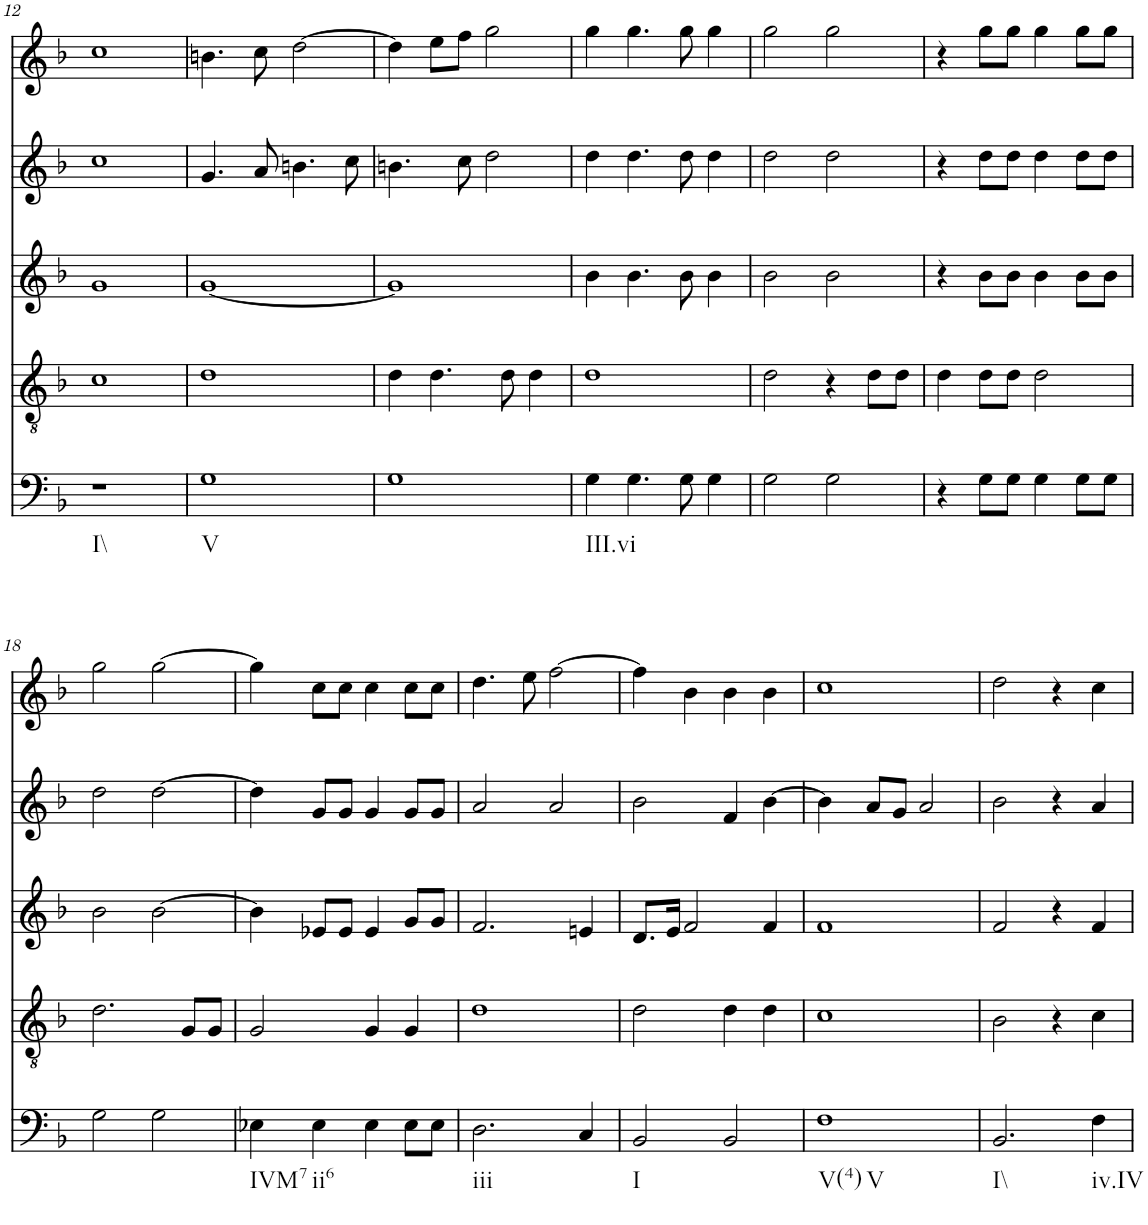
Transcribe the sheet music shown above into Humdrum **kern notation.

**kern	**kern	**kern	**kern	**kern
*part5	*part4	*part3	*part2	*part1
*staff5	*staff4	*staff3	*staff2	*staff1
*I"vox	*I"vox	*I"vox	*I"vox	*I"vox
!!LO:PB:g=z
*clefF4	*clefGv2	*clefG2	*clefG2	*clefG2
*k[b-]	*k[b-]	*k[b-]	*k[b-]	*k[b-]
*M4/4	*M4/4	*M4/4	*M4/4	*M4/4
=12	=12	=12	=12	=12
!LO:TX:b:t=I\\	!	!	!	!
1r	1c	1g	1cc	1cc
=13	=13	=13	=13	=13
!LO:TX:b:t=V	!	!	!	!
1G	1d	[1g	4.g/	4.bn\
.	.	.	8a/	8cc\
.	.	.	4.bn\	[2dd\
.	.	.	8cc\	.
=14	=14	=14	=14	=14
1G	4d\	1g]	4.bn\	4dd\]
.	4.d\	.	.	8ee\L
.	.	.	8cc\	8ff\J
.	.	.	2dd\	2gg\
.	8d\	.	.	.
.	4d\	.	.	.
=15	=15	=15	=15	=15
!LO:TX:b:t=III.vi	!	!	!	!
4G\	1d	4b-\	4dd\	4gg\
4.G\	.	4.b-\	4.dd\	4.gg\
8G\	.	8b-\	8dd\	8gg\
4G\	.	4b-\	4dd\	4gg\
=16	=16	=16	=16	=16
2G\	2d\	2b-\	2dd\	2gg\
2G\	4r	2b-\	2dd\	2gg\
.	8d\L	.	.	.
.	8d\J	.	.	.
=17	=17	=17	=17	=17
4r	4d\	4r	4r	4r
8G\L	8d\L	8b-\L	8dd\L	8gg\L
8G\J	8d\J	8b-\J	8dd\J	8gg\J
4G\	2d\	4b-\	4dd\	4gg\
8G\L	.	8b-\L	8dd\L	8gg\L
8G\J	.	8b-\J	8dd\J	8gg\J
!!LO:LB:g=z
=18	=18	=18	=18	=18
2G\	2.d\	2b-\	2dd\	2gg\
2G\	.	[2b-\	[2dd\	[2gg\
.	8G/L	.	.	.
.	8G/J	.	.	.
=19	=19	=19	=19	=19
!LO:TX:b:t=IVM7	!	!	!	!
4E-X\	2G/	4b-\]	4dd\]	4gg\]
!LO:TX:b:t=ii6	!	!	!	!
4E-\	.	8e-X/L	8g/L	8cc\L
.	.	8e-/J	8g/J	8cc\J
4E-\	4G/	4e-/	4g/	4cc\
8E-\L	4G/	8g/L	8g/L	8cc\L
8E-\J	.	8g/J	8g/J	8cc\J
=20	=20	=20	=20	=20
!LO:TX:b:t=iii	!	!	!	!
2.D\	1d	2.f/	2a/	4.dd\
.	.	.	.	8ee\
.	.	.	2a/	[2ff\
4C/	.	4en/	.	.
=21	=21	=21	=21	=21
!LO:TX:b:t=I	!	!	!	!
2BB-/	2d\	8.d/L	2b-\	4ff\]
.	.	16e/Jk	.	.
.	.	2f/	.	4b-\
2BB-/	4d\	.	4f/	4b-\
.	4d\	4f/	[4b-\	4b-\
=22	=22	=22	=22	=22
!LO:TX:b:t=V(4)	!	!	!	!
!LO:TX:b:t=V	!	!	!	!
1F	1c	1f	4b-\]	1cc
.	.	.	8a/L	.
.	.	.	8g/J	.
.	.	.	2a/	.
=23	=23	=23	=23	=23
!LO:TX:b:t=I\\	!	!	!	!
2.BB-/	2B-\	2f/	2b-\	2dd\
.	4r	4r	4r	4r
!LO:TX:b:t=iv.IV	!	!	!	!
4F\	4c\	4f/	4a/	4cc\
=	=	=	=	=
*-	*-	*-	*-	*-
